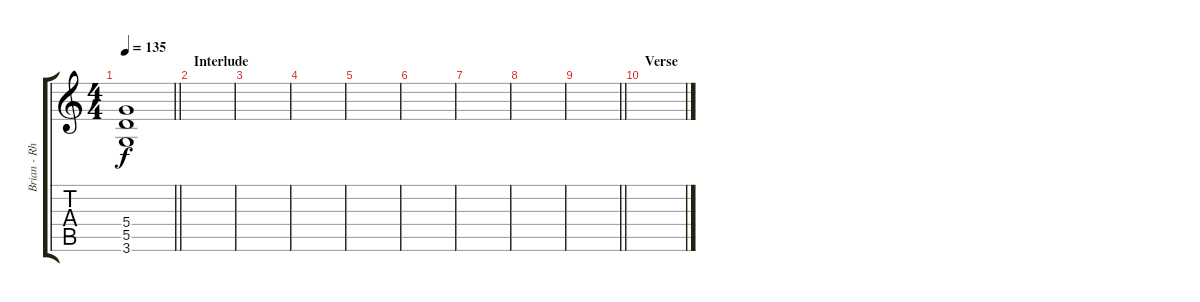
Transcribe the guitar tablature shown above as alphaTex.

\track ("Brian - Rhythm Guitar" "Brian - Rh") {instrument electricguitarjazz}
\staff {score tabs}
\tuning (E4 B3 G3 D3 A2 E2) {hide}
\ts (4 4)
\tempo 135
\clef g2
\barLineRight lightlight
\ks c
(5.4{t} 5.5{t} 3.6{t}).1{dy f} |
\section ("" "Interlude")
|
|
|
|
|
|
|
\barLineRight lightlight
|
\section ("" "Verse")
